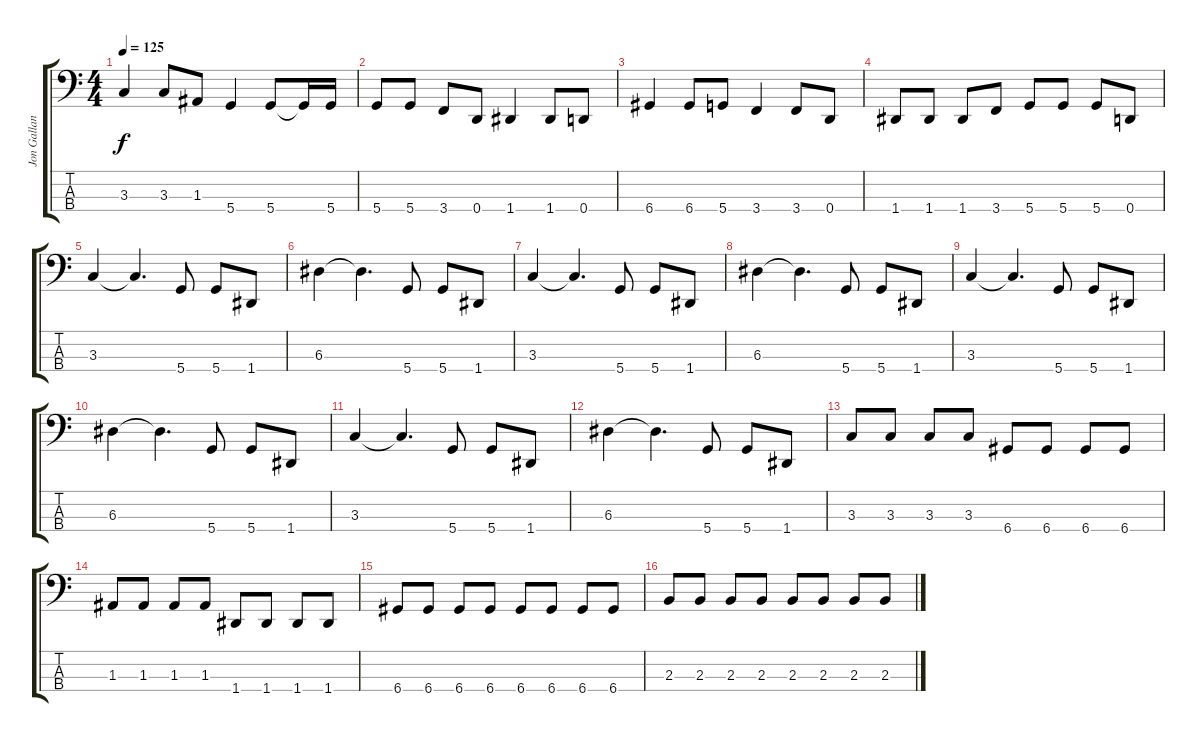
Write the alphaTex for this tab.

\track ("Jon Gallant" "Jon Gallan") {instrument electricbassfinger}
\staff {score tabs}
\tuning (G2 D2 A1 D1) {hide}
\ts (4 4)
\tempo 125
\clef f4
\ks c
3.3.4{dy f} 3.3.8 1.3.8 5.4.4 5.4.8 5.4{t}.16 5.4.16 |
5.4.8 5.4.8 3.4.8 0.4.8 1.4.4 1.4.8 0.4.8 |
6.4.4 6.4.8 5.4.8 3.4.4 3.4.8 0.4.8 |
1.4.8 1.4.8 1.4.8 3.4.8 5.4.8 5.4.8 5.4.8 0.4.8 |
3.3.4 3.3{t}.4{d} 5.4.8 5.4.8 1.4.8 |
6.3.4 6.3{t}.4{d} 5.4.8 5.4.8 1.4.8 |
3.3.4 3.3{t}.4{d} 5.4.8 5.4.8 1.4.8 |
6.3.4 6.3{t}.4{d} 5.4.8 5.4.8 1.4.8 |
3.3.4 3.3{t}.4{d} 5.4.8 5.4.8 1.4.8 |
6.3.4 6.3{t}.4{d} 5.4.8 5.4.8 1.4.8 |
3.3.4 3.3{t}.4{d} 5.4.8 5.4.8 1.4.8 |
6.3.4 6.3{t}.4{d} 5.4.8 5.4.8 1.4.8 |
3.3.8 3.3.8 3.3.8 3.3.8 6.4.8 6.4.8 6.4.8 6.4.8 |
1.3.8 1.3.8 1.3.8 1.3.8 1.4.8 1.4.8 1.4.8 1.4.8 |
6.4.8 6.4.8 6.4.8 6.4.8 6.4.8 6.4.8 6.4.8 6.4.8 |
2.3.8 2.3.8 2.3.8 2.3.8 2.3.8 2.3.8 2.3.8 2.3.8
